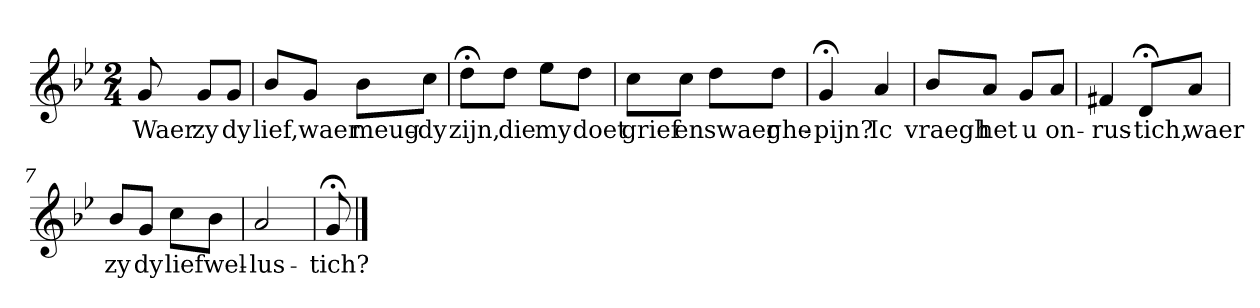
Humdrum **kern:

**kern	**text
*part1	*part1
*staff1	*staff1
*k[b-e-]	*
*g:	*
*M2/4	*
*MM120	*
=	=
8g	Waer
8gL	zy
8gJ	dy
=1	=1
8b-L	lief,
8gJ	waer
8b-L	meug-
8ccJ	-dy
=2	=2
8dd;<L	zijn,
8ddJ	die
8ee-L	my
8ddJ	doet
=3	=3
8ccL	grief
8ccJ	en
8ddL	swaer
8ddJ	ghe-
=4	=4
4g;<	-pijn?
4a	Ic
=5	=5
8b-L	vraegh
8aJ	het
8gL	u
8aJ	on-
=6	=6
4f#X	-rus-
8d;<L	-tich,
8aJ	waer
=7	=7
8b-L	zy
8gJ	dy
8ccL	lief
8b-J	wel-
=8	=8
2a	-lus-
=9	=9
8g;<	-tich?
==	==
*-	*-
